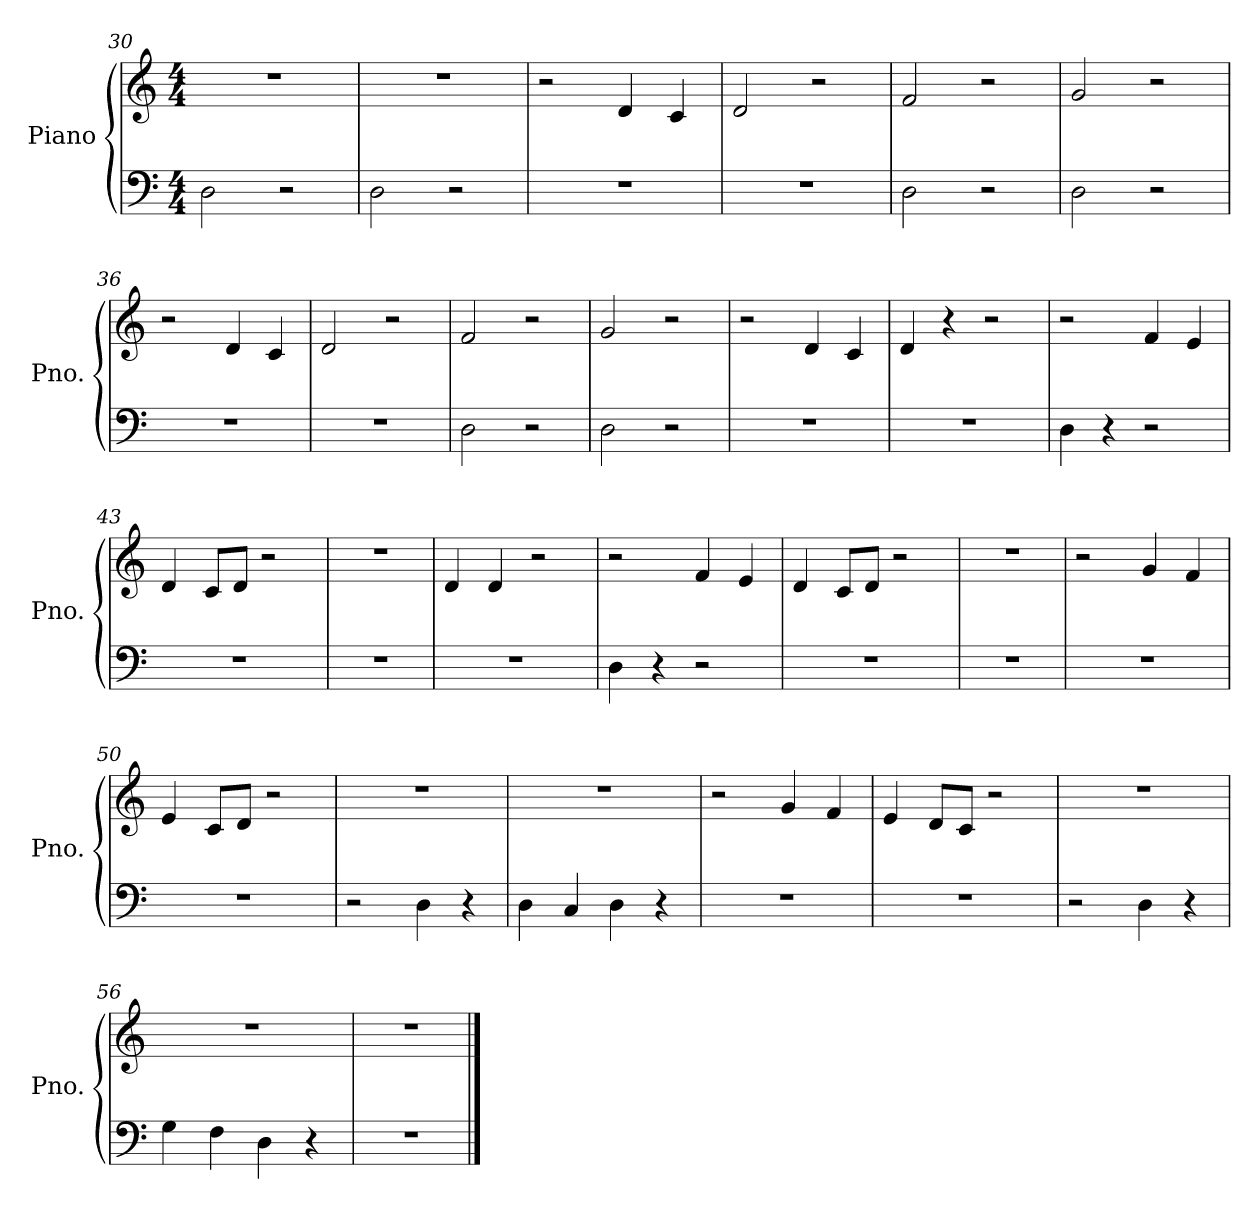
**kern	**kern
*part1	*part1
*staff2	*staff1
*I"Piano	*
*I'Pno.	*
*clefF4	*clefG2
*k[]	*k[]
*M4/4	*M4/4
=30	=30
2D<\	1r
2r	.
=31	=31
2D<\	1r
2r	.
=32	=32
1r	2r
.	4d/
.	4c/
!!LO:LB:g=z
=33	=33
1r	2d/
.	2r
=34	=34
2D<\	2f/
2r	2r
=35	=35
2D<\	2g/
2r	2r
=36	=36
1r	2r
.	4d/
.	4c/
!!LO:LB:g=z
=37	=37
1r	2d/
.	2r
=38	=38
2D<\	2f/
2r	2r
=39	=39
2D<\	2g/
2r	2r
=40	=40
1r	2r
.	4d/
.	4c/
!!LO:LB:g=z
=41	=41
1r	4d/
.	4r
.	2r
=42	=42
4D<\	2r
4r	.
2r	4f/
.	4e/
=43	=43
1r	4d/
.	8c/L
.	8d/J
.	2r
=44	=44
1r	1r
!!LO:LB:g=z
=45	=45
1r	4d/
.	4d/
.	2r
=46	=46
4D<\	2r
4r	.
2r	4f/
.	4e/
=47	=47
1r	4d/
.	8c/L
.	8d/J
.	2r
=48	=48
1r	1r
!!LO:LB:g=z
=49	=49
1r	2r
.	4g/
.	4f/
=50	=50
1r	4e/
.	8c/L
.	8d/J
.	2r
=51	=51
2r	1r
4D<\	.
4r	.
=52	=52
4D<\	1r
4C</	.
4D<\	.
4r	.
!!LO:LB:g=z
=53	=53
1r	2r
.	4g/
.	4f/
=54	=54
1r	4e/
.	8d/L
.	8c/J
.	2r
=55	=55
2r	1r
4D<\	.
4r	.
=56	=56
4G<\	1r
4F<\	.
4D<\	.
4r	.
=57	=57
1r	1r
==	==
*-	*-
